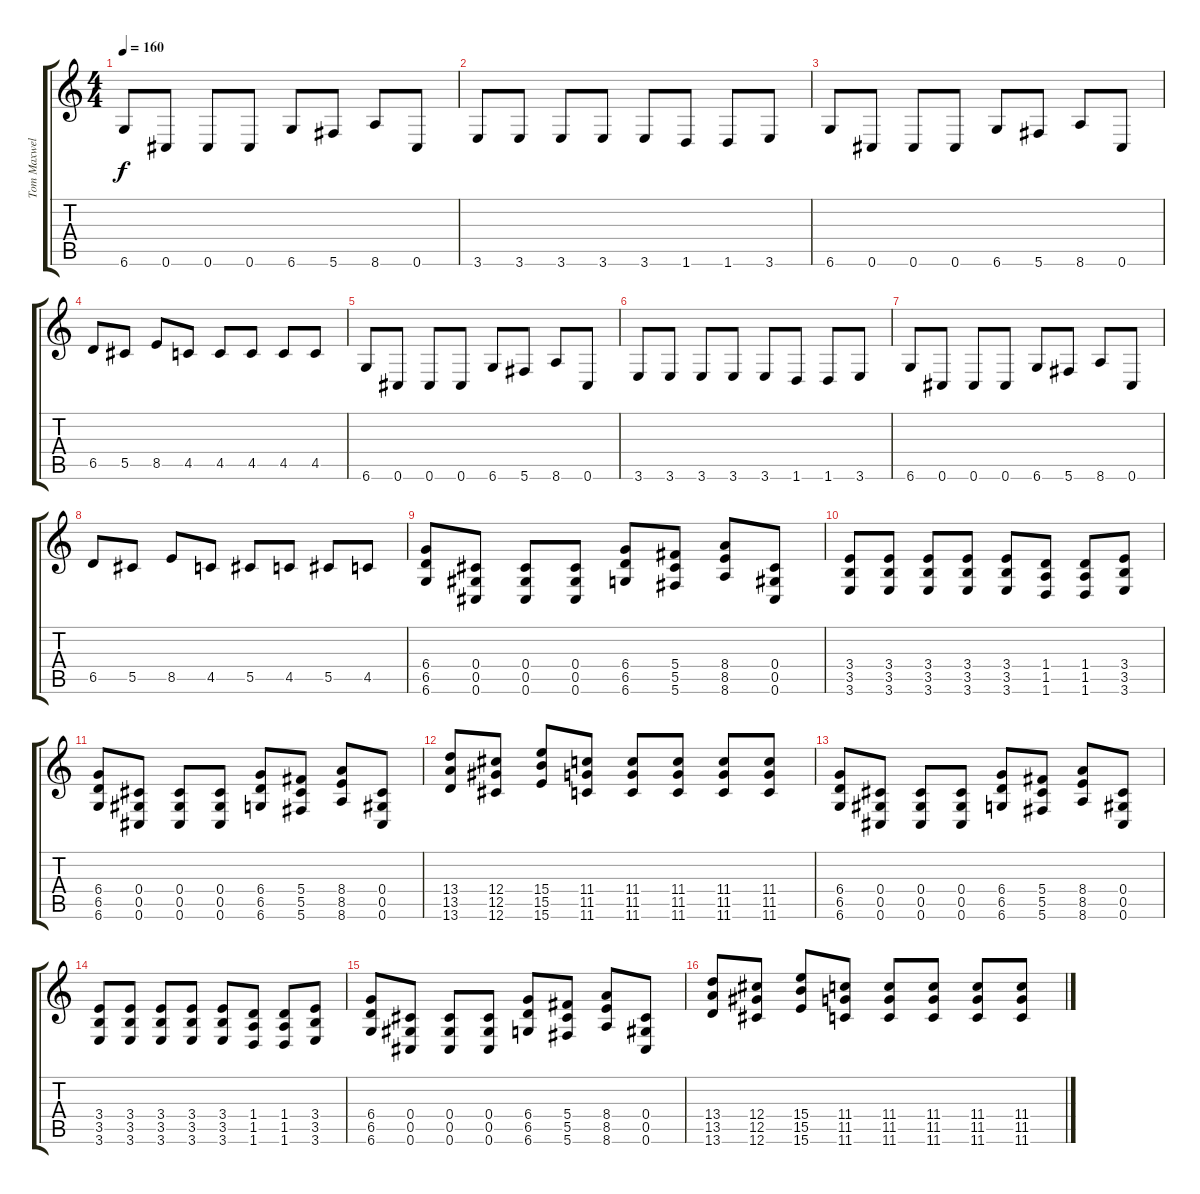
\track ("Tom Maxwell" "Tom Maxwel") {instrument overdrivenguitar}
\staff {score tabs}
\tuning (Eb4 Bb3 Gb3 Db3 Ab2 Db2) {hide}
\ts (4 4)
\tempo 160
\clef g2
\ks c
6.6.8{dy f} 0.6.8 0.6.8 0.6.8 6.6.8 5.6.8 8.6.8 0.6.8 |
3.6.8 3.6.8 3.6.8 3.6.8 3.6.8 1.6.8 1.6.8 3.6.8 |
6.6.8 0.6.8 0.6.8 0.6.8 6.6.8 5.6.8 8.6.8 0.6.8 |
6.5.8 5.5.8 8.5.8 4.5.8 4.5.8 4.5.8 4.5.8 4.5.8 |
6.6.8 0.6.8 0.6.8 0.6.8 6.6.8 5.6.8 8.6.8 0.6.8 |
3.6.8 3.6.8 3.6.8 3.6.8 3.6.8 1.6.8 1.6.8 3.6.8 |
6.6.8 0.6.8 0.6.8 0.6.8 6.6.8 5.6.8 8.6.8 0.6.8 |
6.5.8 5.5.8 8.5.8 4.5.8 5.5.8 4.5.8 5.5.8 4.5.8 |
(6.4 6.5 6.6).8 (0.4 0.5 0.6).8 (0.4 0.5 0.6).8 (0.4 0.5 0.6).8 (6.4 6.5 6.6).8 (5.4 5.5 5.6).8 (8.4 8.5 8.6).8 (0.4 0.5 0.6).8 |
(3.4 3.5 3.6).8 (3.4 3.5 3.6).8 (3.4 3.5 3.6).8 (3.4 3.5 3.6).8 (3.4 3.5 3.6).8 (1.4 1.5 1.6).8 (1.4 1.5 1.6).8 (3.4 3.5 3.6).8 |
(6.4 6.5 6.6).8 (0.4 0.5 0.6).8 (0.4 0.5 0.6).8 (0.4 0.5 0.6).8 (6.4 6.5 6.6).8 (5.4 5.5 5.6).8 (8.4 8.5 8.6).8 (0.4 0.5 0.6).8 |
(13.4 13.5 13.6).8 (12.4 12.5 12.6).8 (15.4 15.5 15.6).8 (11.4 11.5 11.6).8 (11.4 11.5 11.6).8 (11.4 11.5 11.6).8 (11.4 11.5 11.6).8 (11.4 11.5 11.6).8 |
(6.4 6.5 6.6).8 (0.4 0.5 0.6).8 (0.4 0.5 0.6).8 (0.4 0.5 0.6).8 (6.4 6.5 6.6).8 (5.4 5.5 5.6).8 (8.4 8.5 8.6).8 (0.4 0.5 0.6).8 |
(3.4 3.5 3.6).8 (3.4 3.5 3.6).8 (3.4 3.5 3.6).8 (3.4 3.5 3.6).8 (3.4 3.5 3.6).8 (1.4 1.5 1.6).8 (1.4 1.5 1.6).8 (3.4 3.5 3.6).8 |
(6.4 6.5 6.6).8 (0.4 0.5 0.6).8 (0.4 0.5 0.6).8 (0.4 0.5 0.6).8 (6.4 6.5 6.6).8 (5.4 5.5 5.6).8 (8.4 8.5 8.6).8 (0.4 0.5 0.6).8 |
(13.4 13.5 13.6).8 (12.4 12.5 12.6).8 (15.4 15.5 15.6).8 (11.4 11.5 11.6).8 (11.4 11.5 11.6).8 (11.4 11.5 11.6).8 (11.4 11.5 11.6).8 (11.4 11.5 11.6).8
